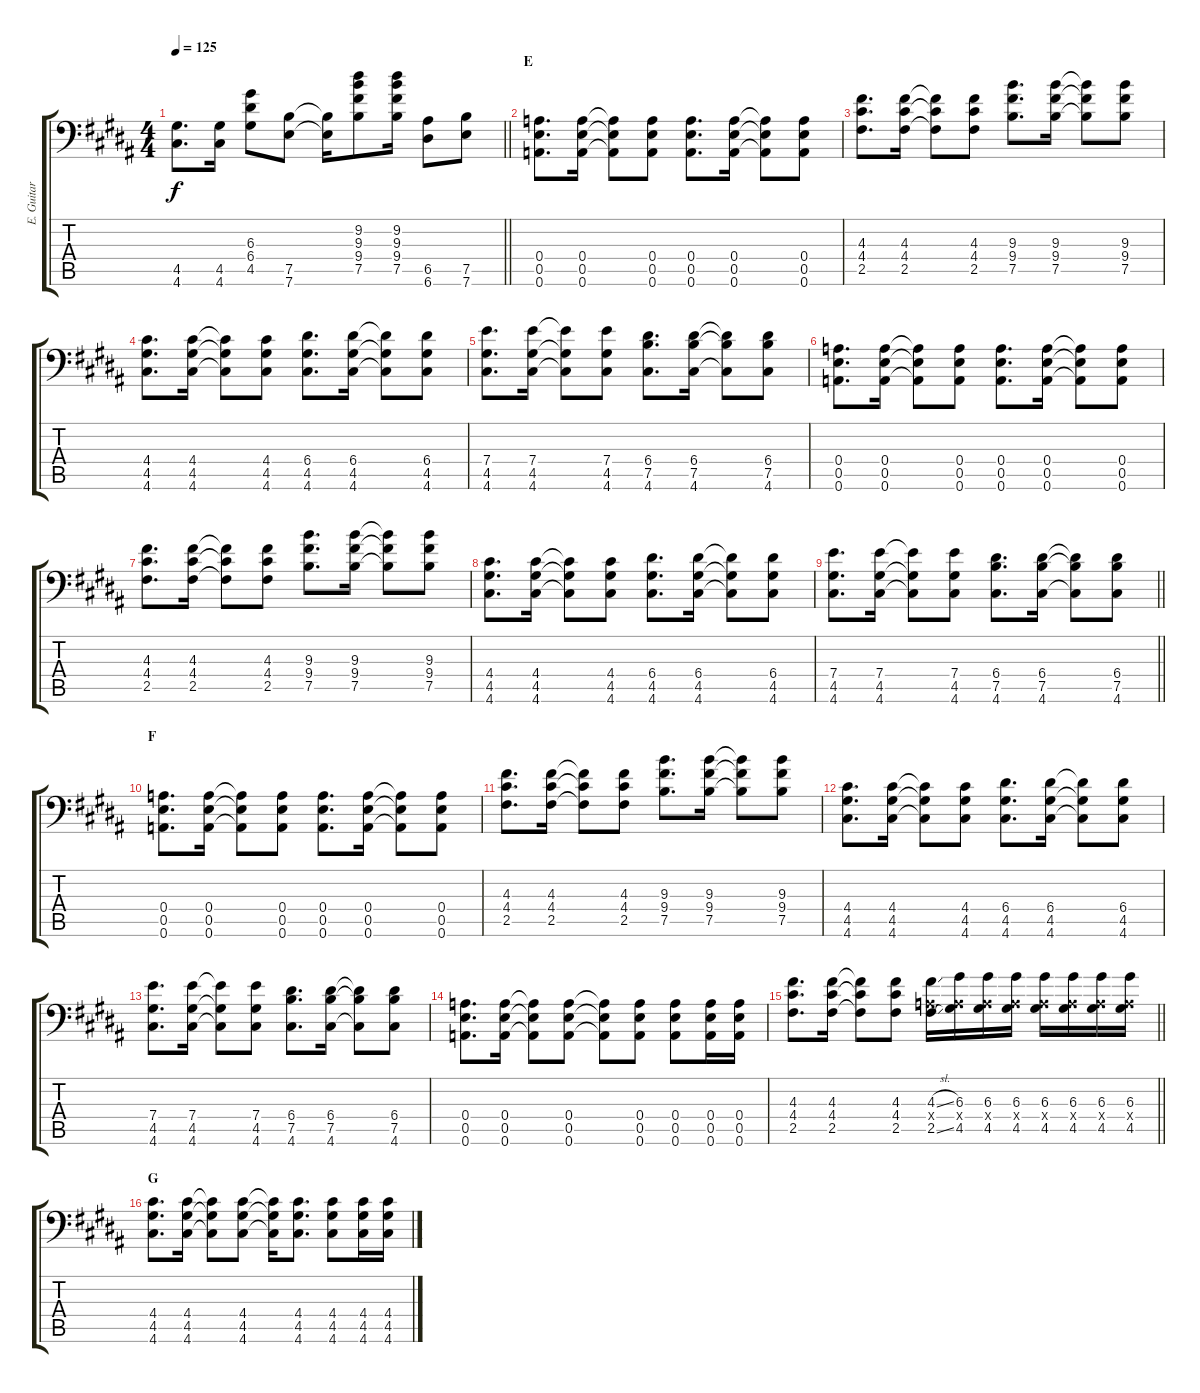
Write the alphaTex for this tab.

\track ("E. Guitar III" "E. Guitar ") {instrument overdrivenguitar}
\staff {score tabs}
\tuning (B3 Gb3 D3 A2 E2 A1) {hide}
\ts (4 4)
\tempo 125
\clef f4
\barLineRight lightlight
\ks b
(4.5 4.6).8{d dy f} (4.5 4.6).16 (6.3 6.4 4.5).8 (7.5 7.6).8 (7.5{t} 7.6{t}).16 (9.2 9.3 9.4 7.5).8 (9.2 9.3 9.4 7.5).16 (6.5 6.6).8 (7.5 7.6).8 |
\section ("" "E")
(0.4 0.5 0.6).8{d} (0.4 0.5 0.6).16 (0.4{t} 0.5{t} 0.6{t}).8 (0.4 0.5 0.6).8 (0.4 0.5 0.6).8{d} (0.4 0.5 0.6).16 (0.4{t} 0.5{t} 0.6{t}).8 (0.4 0.5 0.6).8 |
(4.3 4.4 2.5).8{d} (4.3 4.4 2.5).16 (4.3{t} 4.4{t} 2.5{t}).8 (4.3 4.4 2.5).8 (9.3 9.4 7.5).8{d} (9.3 9.4 7.5).16 (9.3{t} 9.4{t} 7.5{t}).8 (9.3 9.4 7.5).8 |
(4.4 4.5 4.6).8{d} (4.4 4.5 4.6).16 (4.4{t} 4.5{t} 4.6{t}).8 (4.4 4.5 4.6).8 (6.4 4.5 4.6).8{d} (6.4 4.5 4.6).16 (6.4{t} 4.5{t} 4.6{t}).8 (6.4 4.5 4.6).8 |
(7.4 4.5 4.6).8{d} (7.4 4.5 4.6).16 (7.4{t} 4.5{t} 4.6{t}).8 (7.4 4.5 4.6).8 (6.4 7.5 4.6).8{d} (6.4 7.5 4.6).16 (6.4{t} 7.5{t} 4.6{t}).8 (6.4 7.5 4.6).8 |
(0.4 0.5 0.6).8{d} (0.4 0.5 0.6).16 (0.4{t} 0.5{t} 0.6{t}).8 (0.4 0.5 0.6).8 (0.4 0.5 0.6).8{d} (0.4 0.5 0.6).16 (0.4{t} 0.5{t} 0.6{t}).8 (0.4 0.5 0.6).8 |
(4.3 4.4 2.5).8{d} (4.3 4.4 2.5).16 (4.3{t} 4.4{t} 2.5{t}).8 (4.3 4.4 2.5).8 (9.3 9.4 7.5).8{d} (9.3 9.4 7.5).16 (9.3{t} 9.4{t} 7.5{t}).8 (9.3 9.4 7.5).8 |
(4.4 4.5 4.6).8{d} (4.4 4.5 4.6).16 (4.4{t} 4.5{t} 4.6{t}).8 (4.4 4.5 4.6).8 (6.4 4.5 4.6).8{d} (6.4 4.5 4.6).16 (6.4{t} 4.5{t} 4.6{t}).8 (6.4 4.5 4.6).8 |
\barLineRight lightlight
(7.4 4.5 4.6).8{d} (7.4 4.5 4.6).16 (7.4{t} 4.5{t} 4.6{t}).8 (7.4 4.5 4.6).8 (6.4 7.5 4.6).8{d} (6.4 7.5 4.6).16 (6.4{t} 7.5{t} 4.6{t}).8 (6.4 7.5 4.6).8 |
\section ("" "F")
(0.4 0.5 0.6).8{d} (0.4 0.5 0.6).16 (0.4{t} 0.5{t} 0.6{t}).8 (0.4 0.5 0.6).8 (0.4 0.5 0.6).8{d} (0.4 0.5 0.6).16 (0.4{t} 0.5{t} 0.6{t}).8 (0.4 0.5 0.6).8 |
(4.3 4.4 2.5).8{d} (4.3 4.4 2.5).16 (4.3{t} 4.4{t} 2.5{t}).8 (4.3 4.4 2.5).8 (9.3 9.4 7.5).8{d} (9.3 9.4 7.5).16 (9.3{t} 9.4{t} 7.5{t}).8 (9.3 9.4 7.5).8 |
(4.4 4.5 4.6).8{d} (4.4 4.5 4.6).16 (4.4{t} 4.5{t} 4.6{t}).8 (4.4 4.5 4.6).8 (6.4 4.5 4.6).8{d} (6.4 4.5 4.6).16 (6.4{t} 4.5{t} 4.6{t}).8 (6.4 4.5 4.6).8 |
(7.4 4.5 4.6).8{d} (7.4 4.5 4.6).16 (7.4{t} 4.5{t} 4.6{t}).8 (7.4 4.5 4.6).8 (6.4 7.5 4.6).8{d} (6.4 7.5 4.6).16 (6.4{t} 7.5{t} 4.6{t}).8 (6.4 7.5 4.6).8 |
(0.4 0.5 0.6).8{d} (0.4 0.5 0.6).16 (0.4{t} 0.5{t} 0.6{t}).8 (0.4 0.5 0.6).8 (0.4{t} 0.5{t} 0.6{t}).8 (0.4 0.5 0.6).8 (0.4 0.5 0.6).8 (0.4 0.5 0.6).16 (0.4 0.5 0.6).16 |
\barLineRight lightlight
(4.3 4.4 2.5).8{d} (4.3 4.4 2.5).16 (4.3{t} 4.4{t} 2.5{t}).8 (4.3 4.4 2.5).8 (4.3{sl} 0.4{x} 2.5{sl}).16 (6.3 0.4{x} 4.5).16 (6.3 0.4{x} 4.5).16 (6.3 0.4{x} 4.5).16 (6.3 0.4{x} 4.5).16 (6.3 0.4{x} 4.5).16 (6.3 0.4{x} 4.5).16 (6.3 0.4{x} 4.5).16 |
\section ("" "G")
(4.4 4.5 4.6).8{d} (4.4 4.5 4.6).16 (4.4{t} 4.5{t} 4.6{t}).8 (4.4 4.5 4.6).8 (4.4{t} 4.5{t} 4.6{t}).16 (4.4 4.5 4.6).8{d} (4.4 4.5 4.6).8 (4.4 4.5 4.6).16 (4.4 4.5 4.6).16
